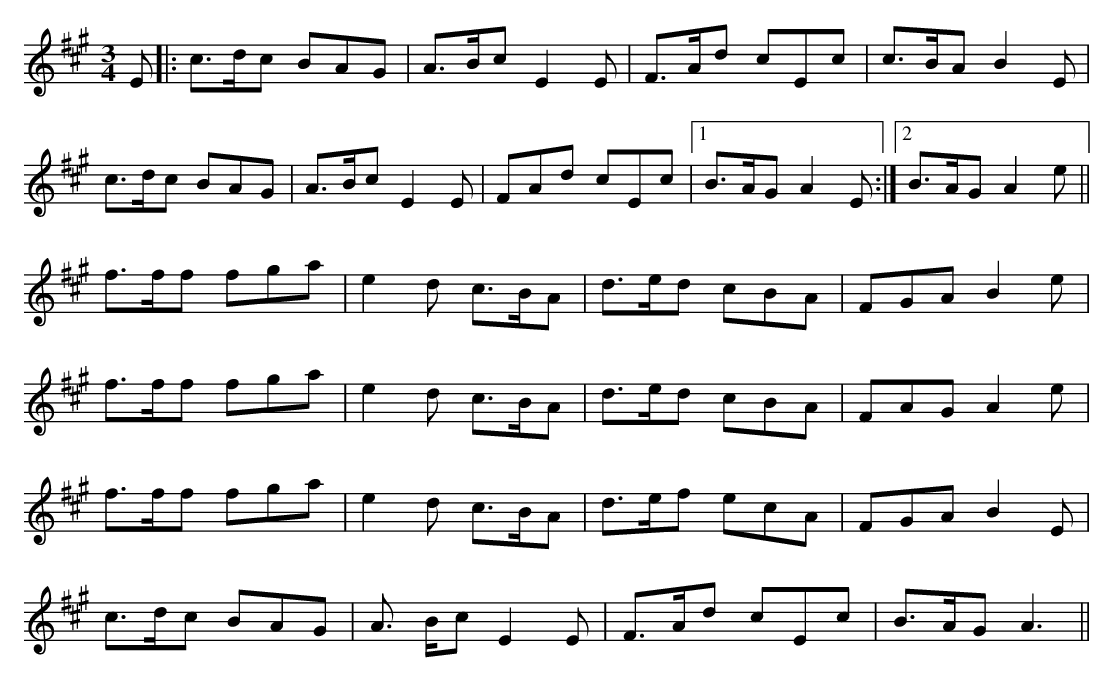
X:1
M:3/4
K:A
E|: c>dc BAG| A>Bc E2E| F>Ad cEc| c>BA B2E|
 c>dc BAG| A>Bc E2E| FAd cEc|1 B>AG A2E:|2 B>AG A2e||
 f>ff fga| e2d c>BA| d>ed cBA| FGA B2e|
 f>ff fga| e2d c>BA| d>ed cBA| FAG A2e|
 f>ff fga| e2d c>BA| d>ef ecA| FGA B2E|
 c>dc BAG| A> Bc E2E| F>Ad cEc| B>AG A3||
